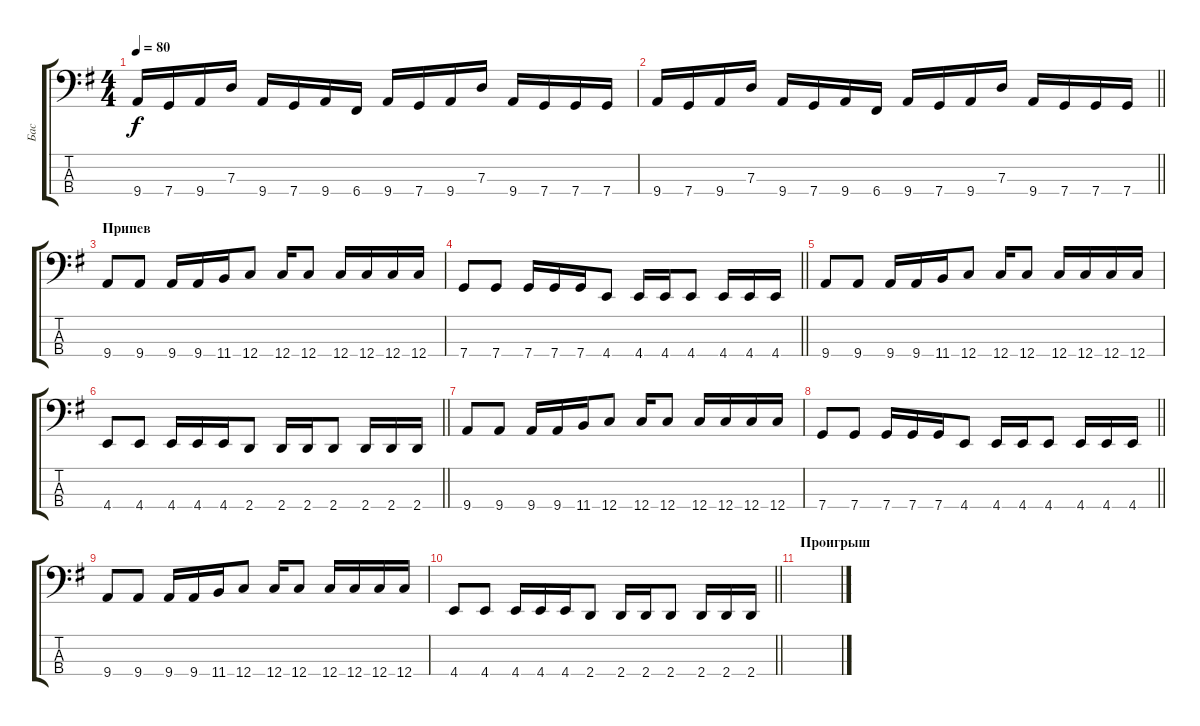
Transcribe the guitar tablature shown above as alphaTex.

\track ("Бас" "Бас") {instrument electricbassfinger}
\staff {score tabs}
\tuning (F2 C2 G1 C1) {hide}
\ts (4 4)
\tempo 80
\clef f4
\ks eminor
9.4.16{dy f} 7.4.16 9.4.16 7.3.16 9.4.16 7.4.16 9.4.16 6.4.16 9.4.16 7.4.16 9.4.16 7.3.16 9.4.16 7.4.16 7.4.16 7.4.16 |
\barLineRight lightlight
9.4.16 7.4.16 9.4.16 7.3.16 9.4.16 7.4.16 9.4.16 6.4.16 9.4.16 7.4.16 9.4.16 7.3.16 9.4.16 7.4.16 7.4.16 7.4.16 |
\section ("" "Припев")
9.4.8 9.4.8 9.4.16 9.4.16 11.4.16 12.4.8 12.4.16 12.4.8 12.4.16 12.4.16 12.4.16 12.4.16 |
\barLineRight lightlight
7.4.8 7.4.8 7.4.16 7.4.16 7.4.16 4.4.8 4.4.16 4.4.16 4.4.8 4.4.16 4.4.16 4.4.16 |
9.4.8 9.4.8 9.4.16 9.4.16 11.4.16 12.4.8 12.4.16 12.4.8 12.4.16 12.4.16 12.4.16 12.4.16 |
\barLineRight lightlight
4.4.8 4.4.8 4.4.16 4.4.16 4.4.16 2.4.8 2.4.16 2.4.16 2.4.8 2.4.16 2.4.16 2.4.16 |
9.4.8 9.4.8 9.4.16 9.4.16 11.4.16 12.4.8 12.4.16 12.4.8 12.4.16 12.4.16 12.4.16 12.4.16 |
\barLineRight lightlight
7.4.8 7.4.8 7.4.16 7.4.16 7.4.16 4.4.8 4.4.16 4.4.16 4.4.8 4.4.16 4.4.16 4.4.16 |
9.4.8 9.4.8 9.4.16 9.4.16 11.4.16 12.4.8 12.4.16 12.4.8 12.4.16 12.4.16 12.4.16 12.4.16 |
\barLineRight lightlight
4.4.8 4.4.8 4.4.16 4.4.16 4.4.16 2.4.8 2.4.16 2.4.16 2.4.8 2.4.16 2.4.16 2.4.16 |
\section ("" "Проигрыш")
